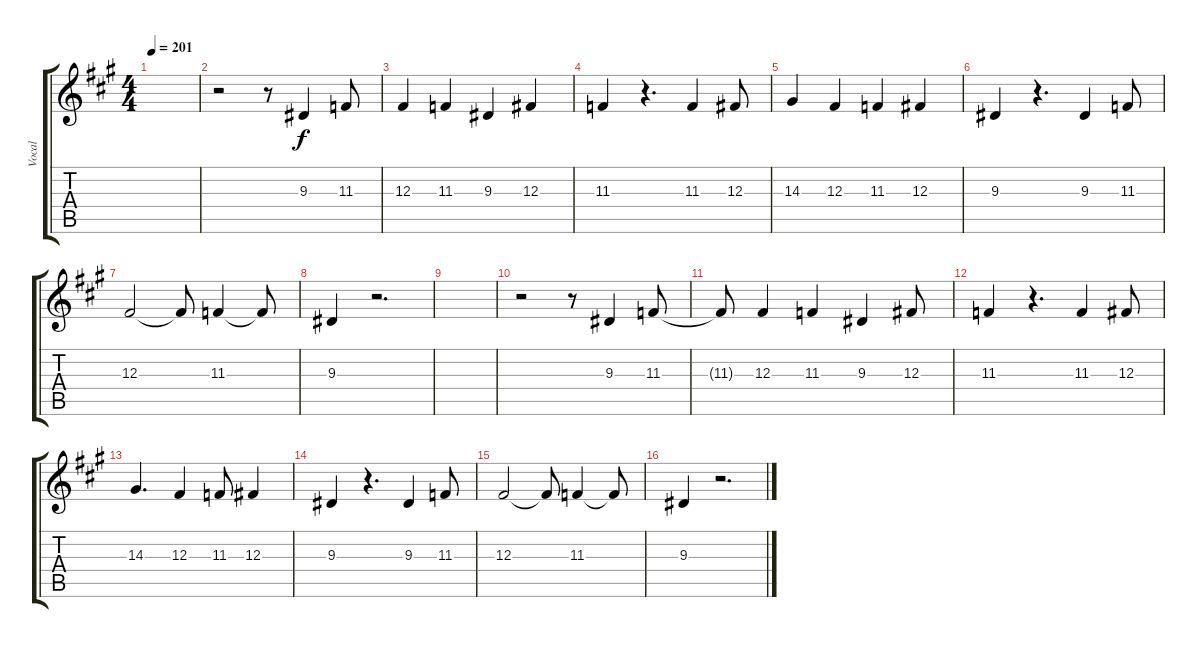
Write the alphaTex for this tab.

\track ("Vocal" "Vocal") {instrument choiraahs}
\staff {score tabs}
\tuning (Eb4 Bb3 Gb3 Db3 Ab2 Eb2) {hide}
\ts (4 4)
\tempo 201
\clef g2
\ks a
|
r.2 r.8 9.3.4 11.3.8 |
12.3.4 11.3.4 9.3.4 12.3.4 |
11.3.4 r.4{d} 11.3.4 12.3.8 |
14.3.4 12.3.4 11.3.4 12.3.4 |
9.3.4 r.4{d} 9.3.4 11.3.8 |
12.3.2 12.3{t}.8 11.3.4 11.3{t}.8 |
9.3.4 r.2{d} |
|
r.2 r.8 9.3.4 11.3.8 |
11.3{t}.8 12.3.4 11.3.4 9.3.4 12.3.8 |
11.3.4 r.4{d} 11.3.4 12.3.8 |
14.3.4{d} 12.3.4 11.3.8 12.3.4 |
9.3.4 r.4{d} 9.3.4 11.3.8 |
12.3.2 12.3{t}.8 11.3.4 11.3{t}.8 |
9.3.4 r.2{d}
